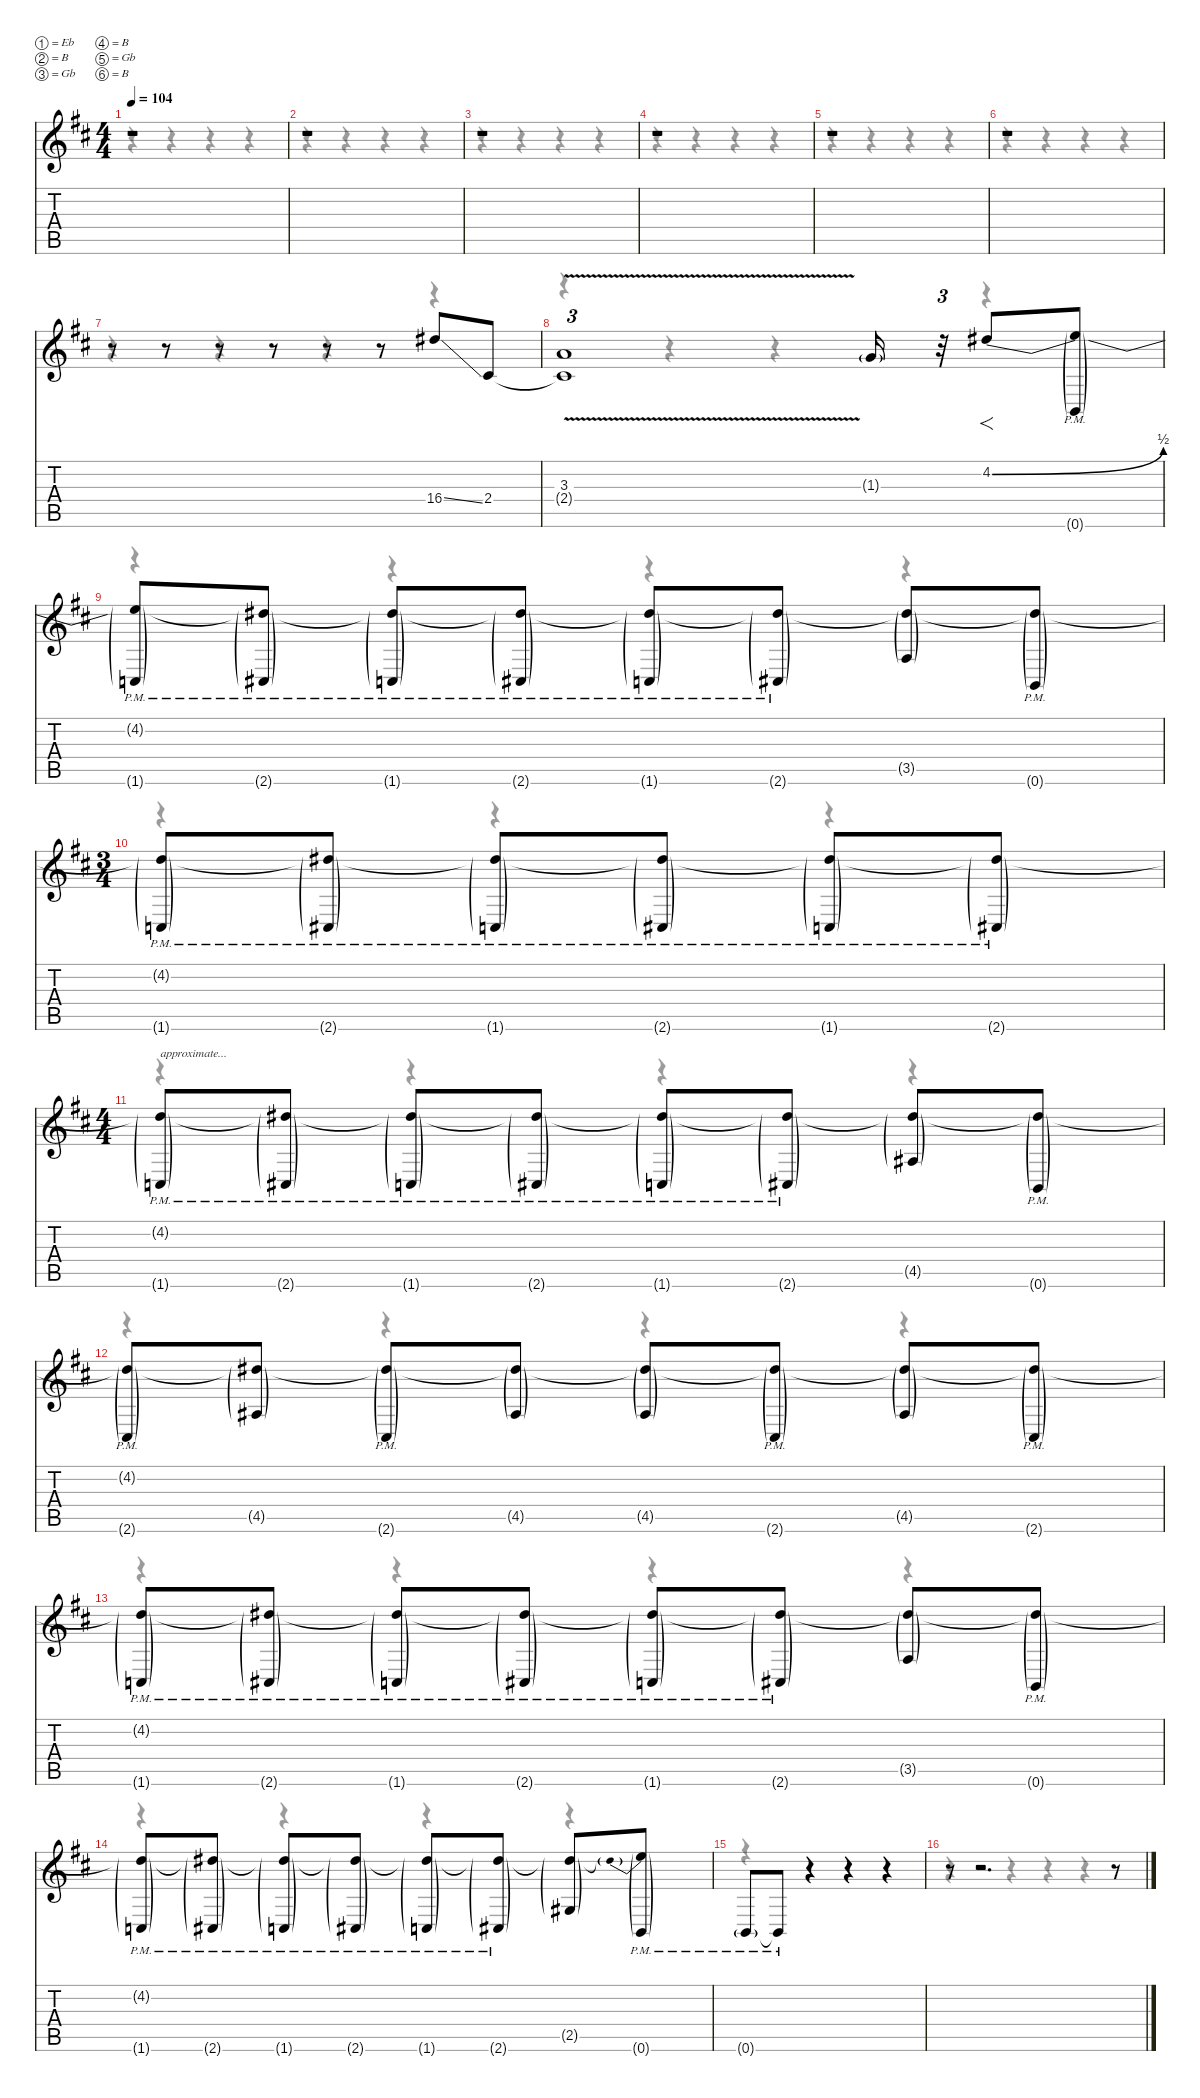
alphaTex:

\defaultSystemsLayout 4
\hideDynamics
\bracketExtendMode nobrackets
\singleTrackTrackNamePolicy hidden
\multiTrackTrackNamePolicy hidden
\firstSystemTrackNameMode fullname
\otherSystemsTrackNameOrientation horizontal
\track ("Clean Guitar" "s.guit.") {instrument acousticguitarsteel}
\staff {score tabs}
\tuning (Eb4 B3 Gb3 B2 Gb2 B1)
\voice
\ts (4 4)
\tempo 104
\clef g2
\ks bminor
r.1{dy p beam Up} |
r.1{beam Up} |
r.1{beam Up} |
r.1{beam Up} |
r.1{beam Up} |
r.1{beam Up} |
r.8{instrument overdrivenguitar beam Up} r.8{beam Up} r.8{beam Up} r.8{beam Up} r.8{beam Up} r.8{beam Up} 16.4{ss acc #}.8{dy mf beam Up} 2.4{acc #}.8{beam Up} |
(3.3{v acc forcenatural} 2.4{t acc #}).1{tu (3 2) beam Up} 1.3{g acc forcenatural}.16{dy pp beam Up} r.32{tu (3 2) beam Up} 4.2{be (bend 0 0 60 2) acc #}.8{f dy mf beam Up} (4.2{t} 0.6{g pm acc forcenatural}).8{dy f beam Up} |
(4.2{t} 1.6{g pm acc forcenatural}).8{beam Up} (4.2{t acc #} 2.6{g pm acc #}).8{beam Up} (4.2{t acc #} 1.6{g pm acc forcenatural}).8{beam Up} (4.2{t acc #} 2.6{g pm acc #}).8{beam Up} (4.2{t acc #} 1.6{g pm acc forcenatural}).8{beam Up} (4.2{t acc #} 2.6{g pm acc #}).8{beam Up} (4.2{t acc #} 3.5{g acc forcenatural}).8{beam Up} (4.2{t acc #} 0.6{g pm acc forcenatural}).8{beam Up} |
\ts (3 4)
\beaming (8 2 2 2)
(4.2{t acc #} 1.6{g pm acc forcenatural}).8{beam Up} (4.2{t acc #} 2.6{g pm acc #}).8{beam Up} (4.2{t acc #} 1.6{g pm acc forcenatural}).8{beam Up} (4.2{t acc #} 2.6{g pm acc #}).8{beam Up} (4.2{t acc #} 1.6{g pm acc forcenatural}).8{beam Up} (4.2{t acc #} 2.6{g pm acc #}).8{beam Up} |
\ts (4 4)
\beaming (8 2 2 2 2)
(1.6{g pm acc forcenatural} 4.2{t acc #}).8{txt "approximate..." dy ff beam Up} (2.6{g pm acc #} 4.2{t acc #}).8{beam Up} (1.6{g pm acc forcenatural} 4.2{t acc #}).8{beam Up} (2.6{g pm acc #} 4.2{t acc #}).8{beam Up} (1.6{g pm acc forcenatural} 4.2{t acc #}).8{beam Up} (2.6{g pm acc #} 4.2{t acc #}).8{beam Up} (4.5{g acc #} 4.2{t acc #}).8{beam Up} (0.6{g pm acc forcenatural} 4.2{t acc #}).8{beam Up} |
(2.6{g pm acc #} 4.2{t acc #}).8{beam Up} (4.5{g acc #} 4.2{t acc #}).8{beam Up} (2.6{g pm acc #} 4.2{t acc #}).8{beam Up} (4.5{g acc #} 4.2{t acc #}).8{beam Up} (4.5{g acc #} 4.2{t acc #}).8{beam Up} (2.6{g pm acc #} 4.2{t acc #}).8{beam Up} (4.5{g acc #} 4.2{t acc #}).8{beam Up} (2.6{g pm acc #} 4.2{t acc #}).8{beam Up} |
(4.2{t acc #} 1.6{g pm acc forcenatural}).8{dy f beam Up} (4.2{t acc #} 2.6{g pm acc #}).8{beam Up} (4.2{t acc #} 1.6{g pm acc forcenatural}).8{beam Up} (4.2{t acc #} 2.6{g pm acc #}).8{beam Up} (4.2{t acc #} 1.6{g pm acc forcenatural}).8{beam Up} (4.2{t acc #} 2.6{g pm acc #}).8{beam Up} (4.2{t acc #} 3.5{g acc forcenatural}).8{beam Up} (4.2{t acc #} 0.6{g pm acc forcenatural}).8{beam Up} |
(4.2{t acc #} 1.6{g pm acc forcenatural}).8{beam Up} (4.2{t acc #} 2.6{g pm acc #}).8{beam Up} (4.2{t acc #} 1.6{g pm acc forcenatural}).8{beam Up} (4.2{t acc #} 2.6{g pm acc #}).8{beam Up} (4.2{t acc #} 1.6{g pm acc forcenatural}).8{beam Up} (4.2{t acc #} 2.6{g pm acc #}).8{beam Up} (4.2{t acc #} 2.5{g acc #}).8{beam Up} (4.2{be (prebend 0 2 60 2) t} 0.6{g pm acc forcenatural}).8{beam Up} |
0.6{g pm acc forcenatural}.8{dy mp beam Up} 0.6{pm t acc forcenatural}.8{dy p beam Up} r.4{beam Up} r.4{beam Up} r.4{beam Up} |
r.8{beam Up} r.2{d beam Up} r.8{beam Up}
\voice
\clef g2
\ottava regular
\simile none
\ks bminor
r.4{dy mf beam Down} r.4{beam Down} r.4{beam Down} r.4{beam Down} |
r.4{beam Down} r.4{beam Down} r.4{beam Down} r.4{beam Down} |
r.4{beam Down} r.4{beam Down} r.4{beam Down} r.4{beam Down} |
r.4{beam Down} r.4{beam Down} r.4{beam Down} r.4{beam Down} |
r.4{beam Down} r.4{beam Down} r.4{beam Down} r.4{beam Down} |
r.4{beam Down} r.4{beam Down} r.4{beam Down} r.4{beam Down} |
r.4{beam Down} r.4{beam Down} r.4{beam Down} r.4{beam Down} |
r.4{beam Down} r.4{beam Down} r.4{beam Down} r.4{beam Down} |
r.4{beam Down} r.4{beam Down} r.4{beam Down} r.4{beam Down} |
r.4{beam Down} r.4{beam Down} r.4{beam Down} |
r.4{beam Down} r.4{beam Down} r.4{beam Down} r.4{beam Down} |
r.4{beam Down} r.4{beam Down} r.4{beam Down} r.4{beam Down} |
r.4{beam Down} r.4{beam Down} r.4{beam Down} r.4{beam Down} |
r.4{beam Down} r.4{beam Down} r.4{beam Down} r.4{beam Down} |
r.4{beam Down} r.4{beam Down} r.4{beam Down} r.4{beam Down} |
r.4{beam Down} r.4{beam Down} r.4{beam Down} r.4{beam Down}
